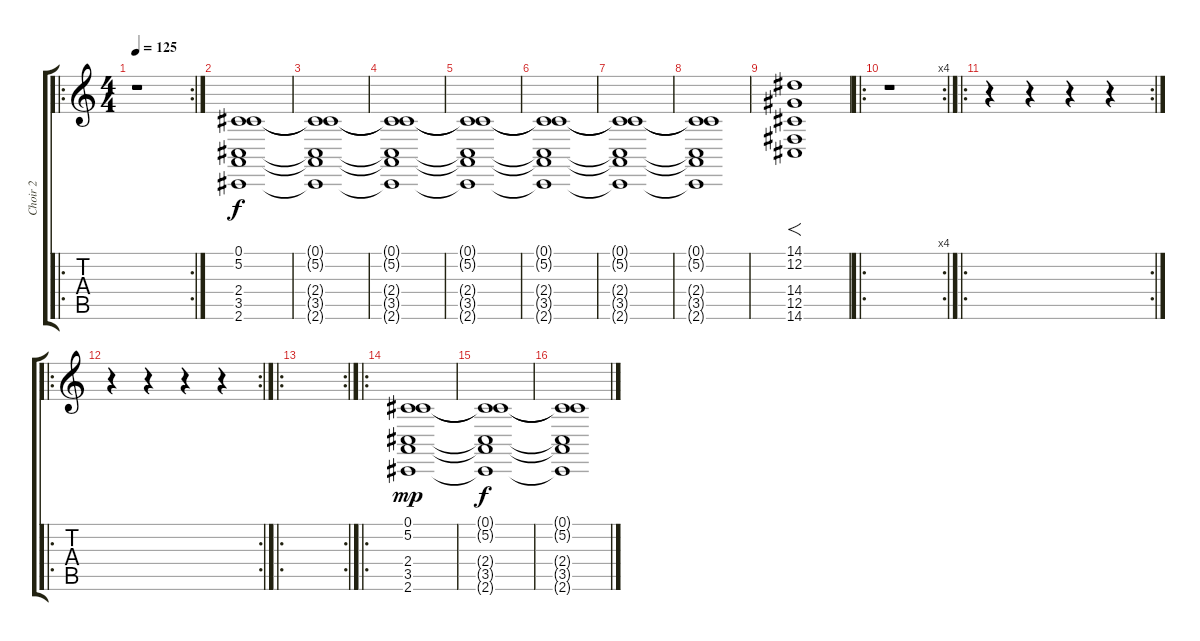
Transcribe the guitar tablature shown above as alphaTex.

\track ("Choir 2" "Choir 2") {instrument choiraahs}
\staff {score tabs}
\tuning (Db4 Ab3 E3 B2 Gb2 B1) {hide}
\ro
\rc 2
\ts (4 4)
\tempo 125
\clef g2
\ks c
r.1{dy f instrument choiraahs} |
(0.1 5.2 2.4 3.5 2.6).1 |
(0.1{t} 5.2{t} 2.4{t} 3.5{t} 2.6{t}).1 |
(0.1{t} 5.2{t} 2.4{t} 3.5{t} 2.6{t}).1 |
(0.1{t} 5.2{t} 2.4{t} 3.5{t} 2.6{t}).1 |
(0.1{t} 5.2{t} 2.4{t} 3.5{t} 2.6{t}).1{volume 0} |
(0.1{t} 5.2{t} 2.4{t} 3.5{t} 2.6{t}).1 |
(0.1{t} 5.2{t} 2.4{t} 3.5{t} 2.6{t}).1 |
(14.1 12.2 14.4 12.5 14.6).1{f balance 16} |
\ro
\rc 4
r.1 |
\ro
\rc 2
r.4 r.4 r.4 r.4 |
\ro
\rc 2
r.4 r.4 r.4 r.4 |
\ro
\rc 2
|
\ro
(0.1 5.2 2.4 3.5 2.6).1{dy mp} |
(0.1{t} 5.2{t} 2.4{t} 3.5{t} 2.6{t}).1{dy f} |
(0.1{t} 5.2{t} 2.4{t} 3.5{t} 2.6{t}).1
